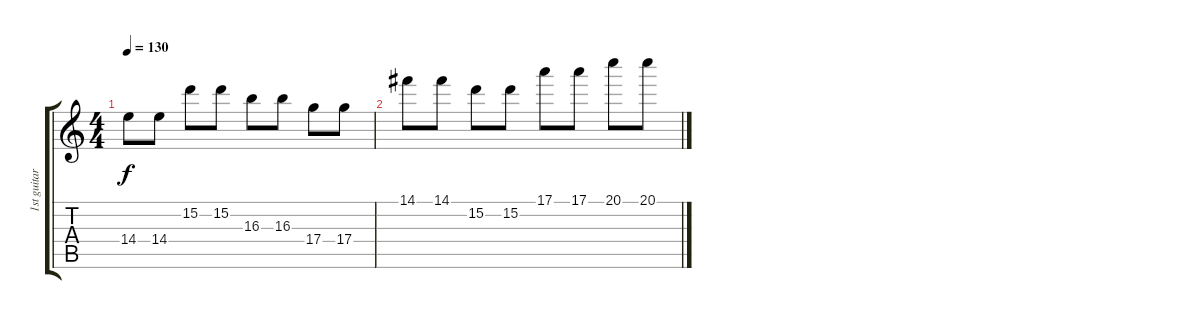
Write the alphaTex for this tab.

\track ("1st guitar" "1st guitar") {instrument distortionguitar}
\staff {score tabs}
\tuning (E4 B3 G3 D3 A2 E2) {hide}
\ts (4 4)
\tempo 130
\clef g2
\ks c
14.4.8{dy f} 14.4.8 15.2.8 15.2.8 16.3.8 16.3.8 17.4.8 17.4.8 |
14.1.8 14.1.8 15.2.8 15.2.8 17.1.8 17.1.8 20.1.8 20.1.8
